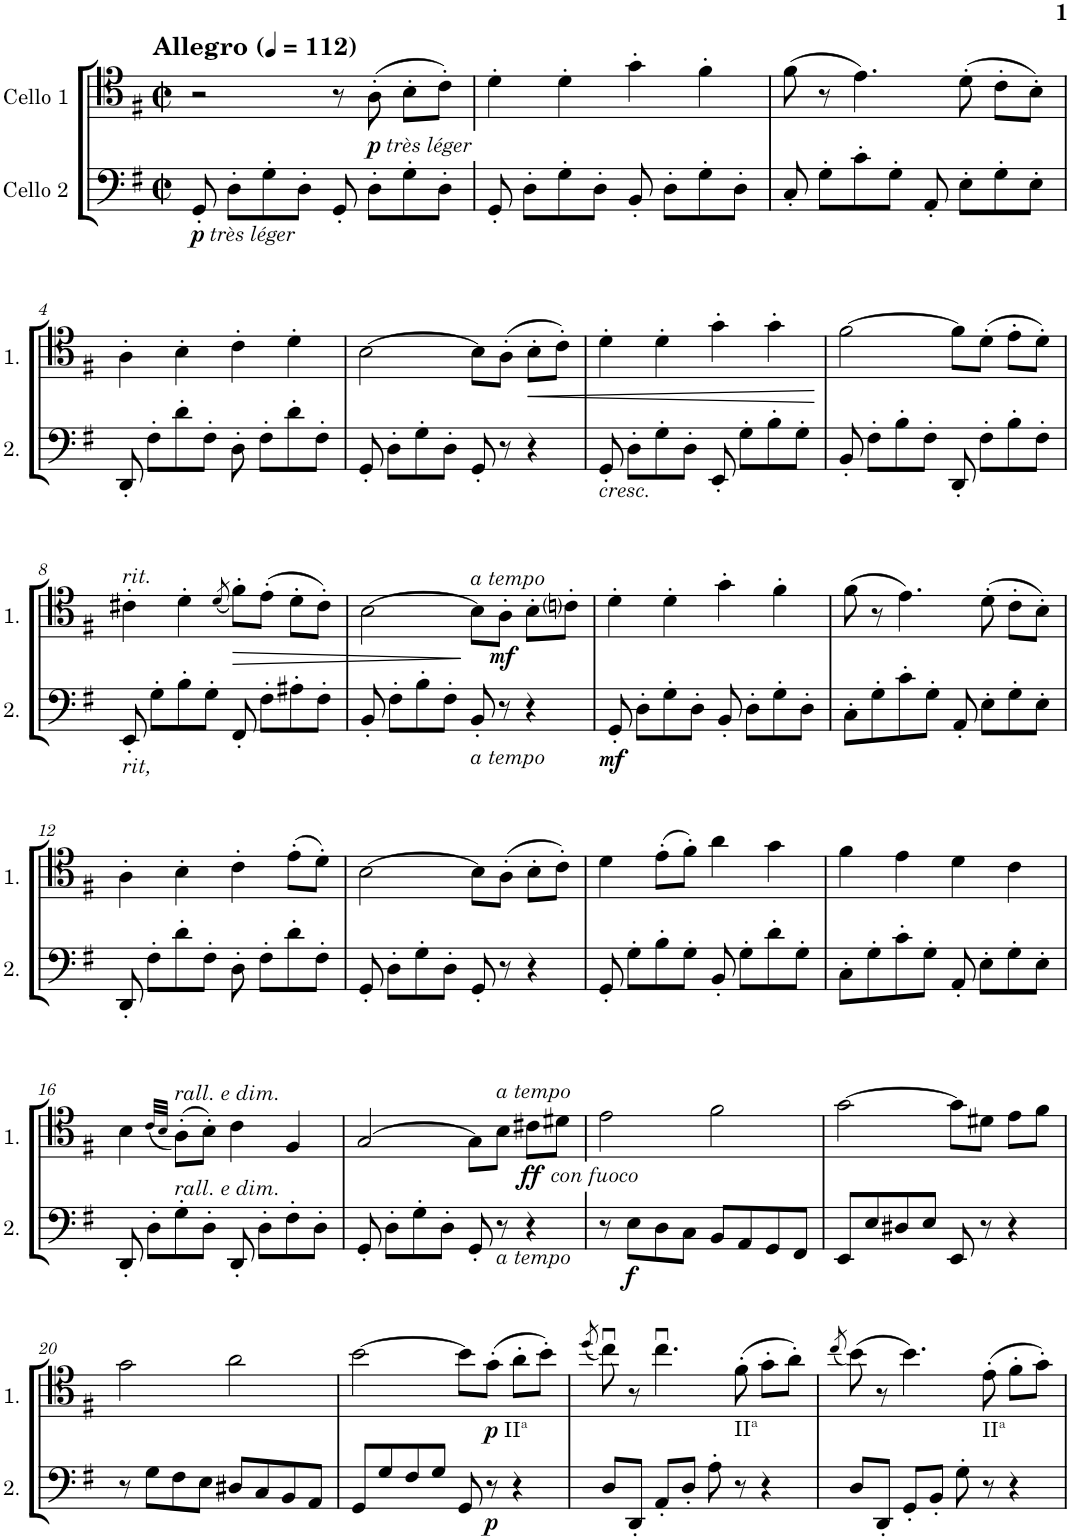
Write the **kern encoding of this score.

**kern	**dynam	**kern	**dynam
*part2	*part2	*part1	*part1
*staff2	*staff2	*staff1	*staff1
*I"Cello 2	*	*I"Cello 1	*
*clefF4	*	*clefC4	*
*k[f#]	*	*k[f#]	*
*M2/2	*	*M2/2	*
*met(c|)	*	*met(c|)	*
*MM112	*	*MM112	*
=1	=1	=1	=1
!	!	!LO:TX:a:B:t=Allegro	!
!	!LO:DY:b	!	!
!	!LO:DY:n=1:b	!	!
8GG'/	p other-dynamics	2r	.
8D'\L	.	.	.
8G'\	.	.	.
8D'\J	.	.	.
8GG'/	.	8r	.
!	!	!	!LO:DY:b
!	!	!	!LO:DY:n=1:b
8D'\L	.	(8A'\	p other-dynamics
8G'\	.	8B'\L	.
8D'\J	.	8c'\J)	.
=2	=2	=2	=2
8GG'/	.	4d'\	.
8D'\L	.	.	.
8G'\	.	4d'\	.
8D'\J	.	.	.
8BB'/	.	4g'\	.
8D'\L	.	.	.
8G'\	.	4f#'\	.
8D'\J	.	.	.
=3	=3	=3	=3
8C'/	.	(8f#\	.
8G'\L	.	8r	.
8c'\	.	4.e\)	.
8G'\J	.	.	.
8AA'/	.	.	.
8E'\L	.	(8d'\	.
8G'\	.	8c'\L	.
8E'\J	.	8B'\J)	.
!!LO:LB:g=z
=4	=4	=4	=4
8DD'/	.	4A'\	.
8F#'\L	.	.	.
8d'\	.	4B'\	.
8F#'\J	.	.	.
8D'\	.	4c'\	.
8F#'\L	.	.	.
8d'\	.	4d'\	.
8F#'\J	.	.	.
=5	=5	=5	=5
8GG'/	.	[2B\	.
8D'\L	.	.	.
8G'\	.	.	.
8D'\J	.	.	.
8GG'/	.	8B\L]	.
8r	.	(8A'\J	.
!	!	!	!LO:HP:b
4r	.	8B'\L	<
.	.	8c'\J)	.
=6	=6	=6	=6
!LO:TX:b:i:t=cresc.	!	!	!
8GG'/	.	4d'\	.
8D'\L	.	.	.
8G'\	.	4d'\	.
8D'\J	.	.	.
8EE'/	.	4g'\	.
8G'\L	.	.	.
8B'\	.	4g'\	.
8G'\J	.	.	.
.	.	.	[
=7	=7	=7	=7
8BB'/	.	[2f#\	.
8F#'\L	.	.	.
8B'\	.	.	.
8F#'\J	.	.	.
8DD'/	.	8f#\L]	.
8F#'\L	.	(8d'\J	.
8B'\	.	8e'\L	.
8F#'\J	.	8d'\J)	.
!!LO:LB:g=z
=8	=8	=8	=8
!	!	!LO:TX:a:i:t=rit.	!
!LO:TX:b:i:t=rit,	!	!	!
8EE'/	.	4c#X'\	.
8G'\L	.	.	.
8B'\	.	4d'\	.
8G'\J	.	.	.
.	.	(8qd/	.
8FF#'/	.	8f#'\L)	.
8F#'\L	.	(8e'\J	.
8A#X'\	.	8d'\L	.
8F#'\J	.	8c#'\J)	.
=9	=9	=9	=9
8BB'/	.	[2B\	.
8F#'\L	.	.	.
8B'\	.	.	.
8F#'\J	.	.	.
!	!	!LO:TX:a:i:t=a tempo	!
!LO:TX:b:i:t=a tempo	!	!	!
8BB'/	.	8B\L]	.
!	!	!	!LO:DY:b
8r	.	8A'\J	mf
4r	.	8B'\L	.
.	.	8cni'\J	.
=10	=10	=10	=10
!	!LO:DY:b	!	!
8GG'/	mf	4d'\	.
8D'\L	.	.	.
8G'\	.	4d'\	.
8D'\J	.	.	.
8BB'/	.	4g'\	.
8D'\L	.	.	.
8G'\	.	4f#'\	.
8D'\J	.	.	.
=11	=11	=11	=11
8C'\L	.	(8f#\	.
8G'\	.	8r	.
8c'\	.	4.e\)	.
8G'\J	.	.	.
8AA'/	.	.	.
8E'\L	.	(8d'\	.
8G'\	.	8c'\L	.
8E'\J	.	8B'\J)	.
!!LO:LB:g=z
=12	=12	=12	=12
8DD'/	.	4A'\	.
8F#'\L	.	.	.
8d'\	.	4B'\	.
8F#'\J	.	.	.
8D'\	.	4c'\	.
8F#'\L	.	.	.
8d'\	.	(8e'\L	.
8F#'\J	.	8d'\J)	.
=13	=13	=13	=13
8GG'/	.	[2B\	.
8D'\L	.	.	.
8G'\	.	.	.
8D'\J	.	.	.
8GG'/	.	8B\L]	.
8r	.	(8A'\J	.
4r	.	8B'\L	.
.	.	8c'\J)	.
=14	=14	=14	=14
8GG'/	.	4d\	.
8G'\L	.	.	.
8B'\	.	(8e'\L	.
8G'\J	.	8f#'\J)	.
8BB'/	.	4a\	.
8G'\L	.	.	.
8d'\	.	4g\	.
8G'\J	.	.	.
=15	=15	=15	=15
8C'\L	.	4f#\	.
8G'\	.	.	.
8c'\	.	4e\	.
8G'\J	.	.	.
8AA'/	.	4d\	.
8E'\L	.	.	.
8G'\	.	4c\	.
8E'\J	.	.	.
!!LO:LB:g=z
=16	=16	=16	=16
8DD'/	.	4B\	.
8D'\L	.	.	.
.	.	(32qc/LLL	.
.	.	32qB/JJJ	.
!	!	!LO:TX:a:i:t=rall. e dim.	!
!LO:TX:a:i:t=rall. e dim.	!	!	!
8G'\	.	(8A'\L)	.
8D'\J	.	8B'\J)	.
8DD'/	.	4c\	.
8D'\L	.	.	.
8F#'\	.	4F#/	.
8D'\J	.	.	.
=17	=17	=17	=17
8GG'/	.	[2G/	.
8D'\L	.	.	.
8G'\	.	.	.
8D'\J	.	.	.
8GG'/	.	8G\L]	.
!	!	!LO:TX:a:i:t=a tempo	!
!LO:TX:b:i:t=a tempo	!	!	!
8r	.	8B\J	.
!	!	!	!LO:DY:b
!	!	!	!LO:DY:n=1:b
4r	.	8c#X\L	ff other-dynamics
.	.	8d#X\J	.
=18	=18	=18	=18
8r	.	2e\	.
!	!LO:DY:b	!	!
8E\L	f	.	.
8D\	.	.	.
8C\J	.	.	.
8BB/L	.	2f#\	.
8AA/	.	.	.
8GG/	.	.	.
8FF#/J	.	.	.
=19	=19	=19	=19
8EE/L	.	[2g\	.
8E/	.	.	.
8D#X/	.	.	.
8E/J	.	.	.
8EE/	.	8g\L]	.
8r	.	8d#X\J	.
4r	.	8e\L	.
.	.	8f#\J	.
!!LO:LB:g=z
=20	=20	=20	=20
8r	.	2g\	.
8G\L	.	.	.
8F#\	.	.	.
8E\J	.	.	.
8D#X/L	.	2a\	.
8C/	.	.	.
8BB/	.	.	.
8AA/J	.	.	.
=21	=21	=21	=21
8GG/L	.	[2b\	.
8G/	.	.	.
8F#/	.	.	.
8G/J	.	.	.
8GG/	.	8b\L]	.
!	!LO:DY:b	!	!LO:DY:b
!	!	!	!LO:DY:n=1:b
8r	p	(8g'\J	p other-dynamics
4r	.	8a'\L	.
.	.	8b'\J)	.
=22	=22	=22	=22
.	.	(8qdd/	.
8D/L	.	8ccu\)	.
8DD'/J	.	8r	.
8AA'/L	.	4.ccu\	.
8D'/J	.	.	.
8A'\	.	.	.
!	!	!LO:TX:b:t=II	!
!	!	!LO:TX:b:t=a	!
8r	.	(8f#'\	.
4r	.	8g'\L	.
.	.	8a'\J)	.
=23	=23	=23	=23
.	.	(8qcc/	.
8D/L	.	(8b\)	.
8DD'/J	.	8r	.
8GG'/L	.	4.b\)	.
8BB'/J	.	.	.
8G'\	.	.	.
!	!	!LO:TX:b:t=II	!
!	!	!LO:TX:b:t=a	!
8r	.	(8e'\	.
4r	.	8f#'\L	.
.	.	8g'\J)	.
=	=	=	=
*-	*-	*-	*-
